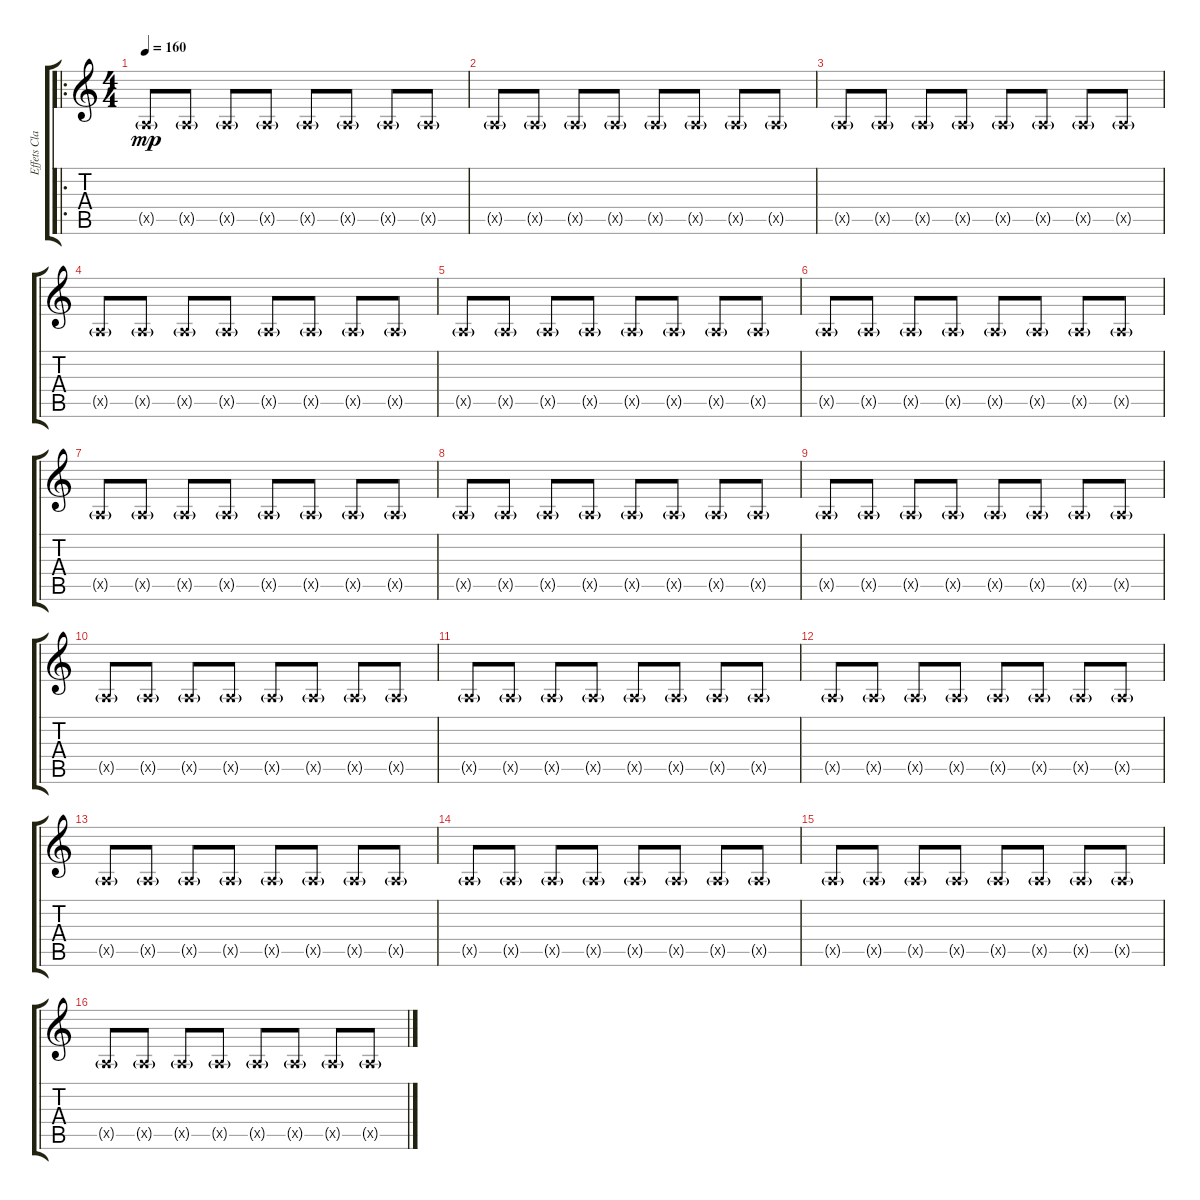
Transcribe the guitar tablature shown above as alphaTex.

\track ("Effets Clavier" "Effets Cla") {instrument synthbass1}
\staff {score tabs}
\tuning (E4 B3 G3 D3 A2 E2) {hide}
\ro
\ts (4 4)
\tempo 160
\clef g2
\ks c
0.5{g x}.8{dy mp} 0.5{g x}.8 0.5{g x}.8 0.5{g x}.8 0.5{g x}.8 0.5{g x}.8 0.5{g x}.8 0.5{g x}.8 |
0.5{g x}.8 0.5{g x}.8 0.5{g x}.8 0.5{g x}.8 0.5{g x}.8 0.5{g x}.8 0.5{g x}.8 0.5{g x}.8 |
0.5{g x}.8 0.5{g x}.8 0.5{g x}.8 0.5{g x}.8 0.5{g x}.8 0.5{g x}.8 0.5{g x}.8 0.5{g x}.8 |
0.5{g x}.8 0.5{g x}.8 0.5{g x}.8 0.5{g x}.8 0.5{g x}.8 0.5{g x}.8 0.5{g x}.8 0.5{g x}.8 |
0.5{g x}.8 0.5{g x}.8 0.5{g x}.8 0.5{g x}.8 0.5{g x}.8 0.5{g x}.8 0.5{g x}.8 0.5{g x}.8 |
0.5{g x}.8 0.5{g x}.8 0.5{g x}.8 0.5{g x}.8 0.5{g x}.8 0.5{g x}.8 0.5{g x}.8 0.5{g x}.8 |
0.5{g x}.8 0.5{g x}.8 0.5{g x}.8 0.5{g x}.8 0.5{g x}.8 0.5{g x}.8 0.5{g x}.8 0.5{g x}.8 |
0.5{g x}.8 0.5{g x}.8 0.5{g x}.8 0.5{g x}.8 0.5{g x}.8 0.5{g x}.8 0.5{g x}.8 0.5{g x}.8 |
0.5{g x}.8 0.5{g x}.8 0.5{g x}.8 0.5{g x}.8 0.5{g x}.8 0.5{g x}.8 0.5{g x}.8 0.5{g x}.8 |
0.5{g x}.8 0.5{g x}.8 0.5{g x}.8 0.5{g x}.8 0.5{g x}.8 0.5{g x}.8 0.5{g x}.8 0.5{g x}.8 |
0.5{g x}.8 0.5{g x}.8 0.5{g x}.8 0.5{g x}.8 0.5{g x}.8 0.5{g x}.8 0.5{g x}.8 0.5{g x}.8 |
0.5{g x}.8 0.5{g x}.8 0.5{g x}.8 0.5{g x}.8 0.5{g x}.8 0.5{g x}.8 0.5{g x}.8 0.5{g x}.8 |
0.5{g x}.8 0.5{g x}.8 0.5{g x}.8 0.5{g x}.8 0.5{g x}.8 0.5{g x}.8 0.5{g x}.8 0.5{g x}.8 |
0.5{g x}.8 0.5{g x}.8 0.5{g x}.8 0.5{g x}.8 0.5{g x}.8 0.5{g x}.8 0.5{g x}.8 0.5{g x}.8 |
0.5{g x}.8 0.5{g x}.8 0.5{g x}.8 0.5{g x}.8 0.5{g x}.8 0.5{g x}.8 0.5{g x}.8 0.5{g x}.8 |
0.5{g x}.8 0.5{g x}.8 0.5{g x}.8 0.5{g x}.8 0.5{g x}.8 0.5{g x}.8 0.5{g x}.8 0.5{g x}.8
